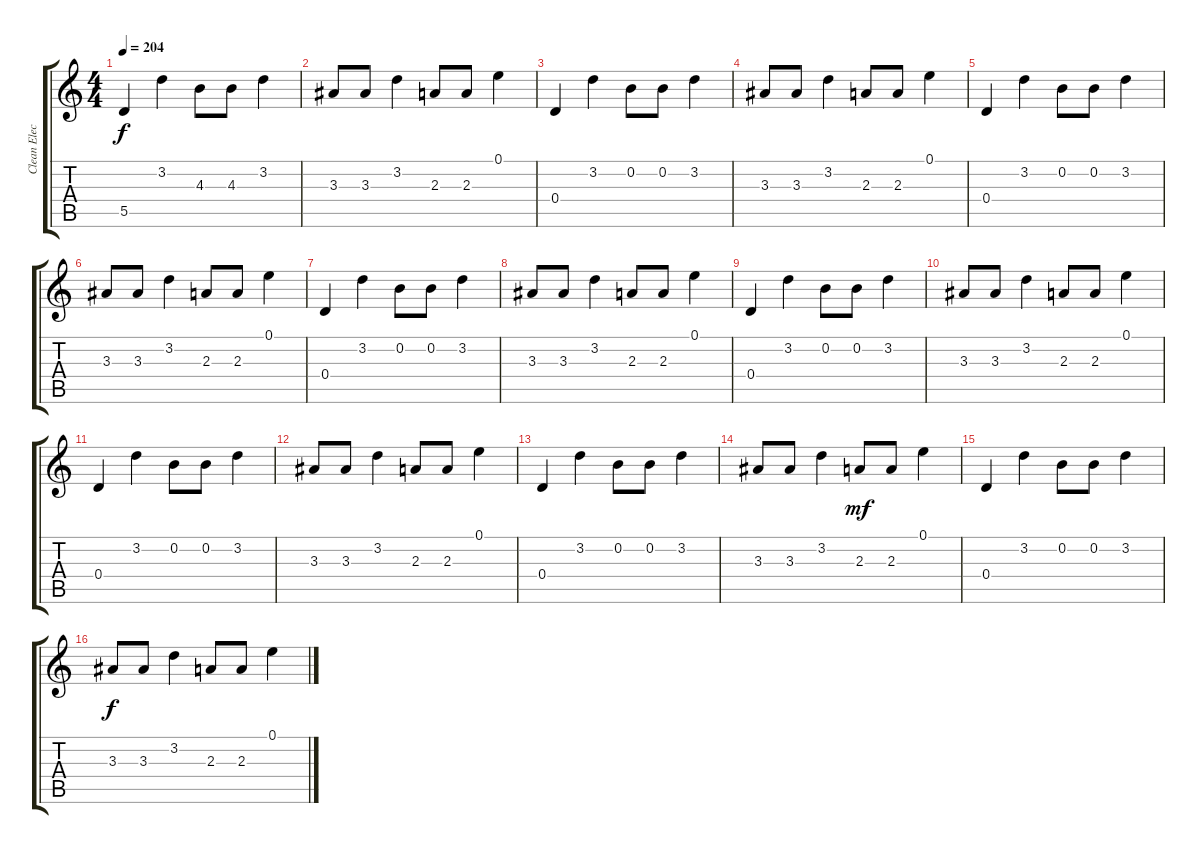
\track ("Clean Electric Guitar" "Clean Elec") {instrument electricguitarclean}
\staff {score tabs}
\tuning (E4 B3 G3 D3 A2 E2) {hide}
\ts (4 4)
\tempo 204
\clef g2
\ks c
5.5.4{dy f} 3.2.4 4.3.8 4.3.8 3.2.4 |
3.3.8 3.3.8 3.2.4 2.3.8 2.3.8 0.1.4 |
0.4.4 3.2.4 0.2.8 0.2.8 3.2.4 |
3.3.8 3.3.8 3.2.4 2.3.8 2.3.8 0.1.4 |
0.4.4 3.2.4 0.2.8 0.2.8 3.2.4 |
3.3.8 3.3.8 3.2.4 2.3.8 2.3.8 0.1.4 |
0.4.4 3.2.4 0.2.8 0.2.8 3.2.4 |
3.3.8 3.3.8 3.2.4 2.3.8 2.3.8 0.1.4 |
0.4.4 3.2.4 0.2.8 0.2.8 3.2.4 |
3.3.8 3.3.8 3.2.4 2.3.8 2.3.8 0.1.4 |
0.4.4 3.2.4 0.2.8 0.2.8 3.2.4 |
3.3.8 3.3.8 3.2.4 2.3.8 2.3.8 0.1.4 |
0.4.4 3.2.4 0.2.8 0.2.8 3.2.4 |
3.3.8 3.3.8 3.2.4 2.3.8{dy mf} 2.3.8 0.1.4 |
0.4.4 3.2.4 0.2.8 0.2.8 3.2.4 |
3.3.8{dy f} 3.3.8 3.2.4 2.3.8 2.3.8 0.1.4
